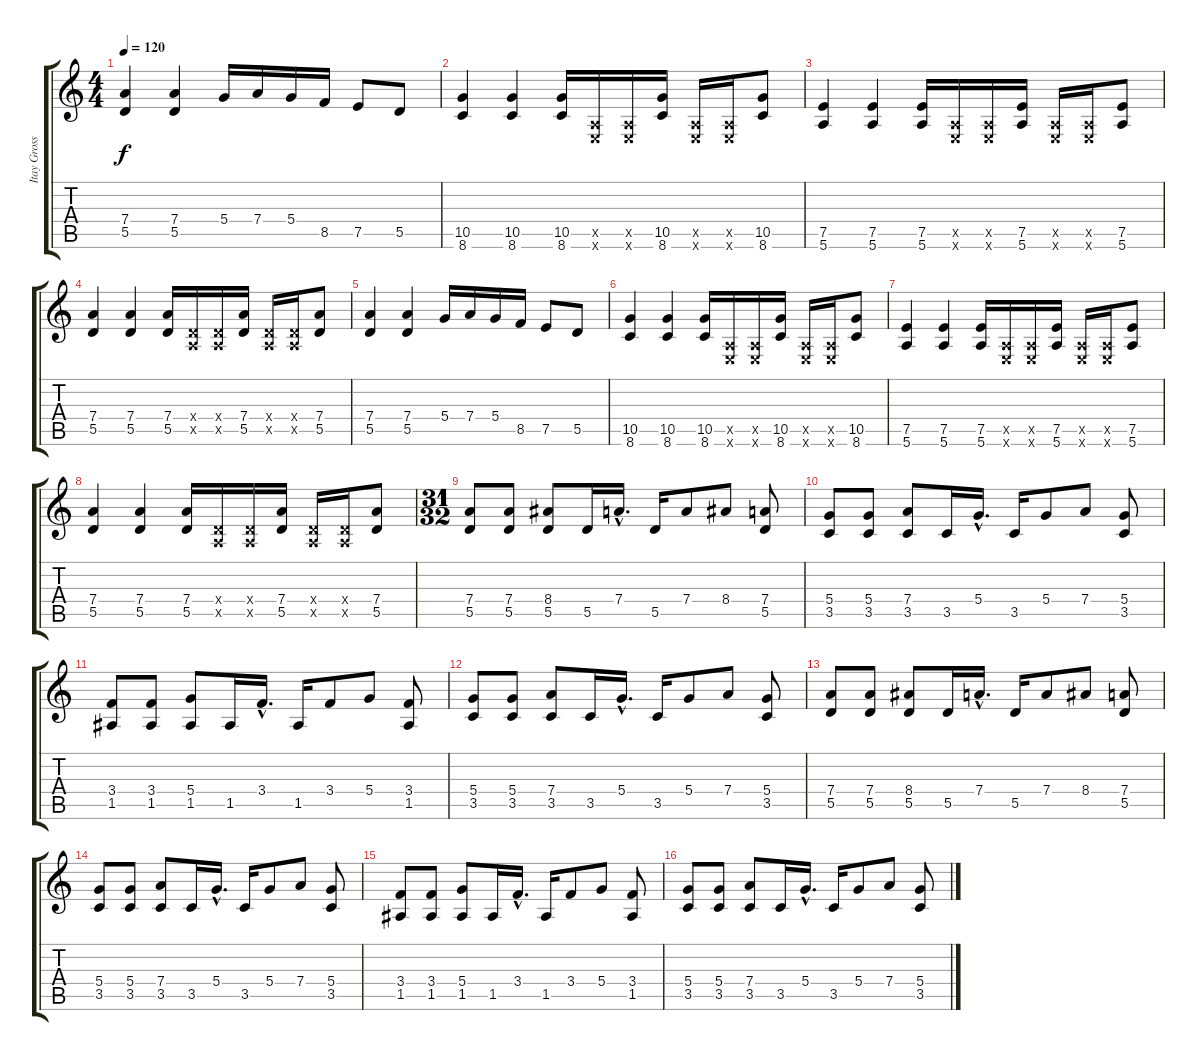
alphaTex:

\track ("Itay Gross" "Itay Gross") {instrument overdrivenguitar}
\staff {score tabs}
\tuning (E4 B3 G3 D3 A2 E2) {hide}
\ts (4 4)
\tempo 120
\clef g2
\ks c
(7.4 5.5).4{dy f} (7.4 5.5).4 5.4.16 7.4.16 5.4.16 8.5.16 7.5.8 5.5.8 |
(10.5 8.6).4 (10.5 8.6).4 (10.5 8.6).16 (0.5{x} 0.6{x}).16 (0.5{x} 0.6{x}).16 (10.5 8.6).16 (0.5{x} 0.6{x}).16 (0.5{x} 0.6{x}).16 (10.5 8.6).8 |
(7.5 5.6).4 (7.5 5.6).4 (7.5 5.6).16 (0.5{x} 0.6{x}).16 (0.5{x} 0.6{x}).16 (7.5 5.6).16 (0.5{x} 0.6{x}).16 (0.5{x} 0.6{x}).16 (7.5 5.6).8 |
(7.4 5.5).4 (7.4 5.5).4 (7.4 5.5).16 (0.4{x} 0.5{x}).16 (0.4{x} 0.5{x}).16 (7.4 5.5).16 (0.4{x} 0.5{x}).16 (0.4{x} 0.5{x}).16 (7.4 5.5).8 |
(7.4 5.5).4 (7.4 5.5).4 5.4.16 7.4.16 5.4.16 8.5.16 7.5.8 5.5.8 |
(10.5 8.6).4 (10.5 8.6).4 (10.5 8.6).16 (0.5{x} 0.6{x}).16 (0.5{x} 0.6{x}).16 (10.5 8.6).16 (0.5{x} 0.6{x}).16 (0.5{x} 0.6{x}).16 (10.5 8.6).8 |
(7.5 5.6).4 (7.5 5.6).4 (7.5 5.6).16 (0.5{x} 0.6{x}).16 (0.5{x} 0.6{x}).16 (7.5 5.6).16 (0.5{x} 0.6{x}).16 (0.5{x} 0.6{x}).16 (7.5 5.6).8 |
(7.4 5.5).4 (7.4 5.5).4 (7.4 5.5).16 (0.4{x} 0.5{x}).16 (0.4{x} 0.5{x}).16 (7.4 5.5).16 (0.4{x} 0.5{x}).16 (0.4{x} 0.5{x}).16 (7.4 5.5).8 |
\ts (31 32)
(7.4 5.5).8 (7.4 5.5).8 (8.4 5.5).8 5.5.16 7.4{hac}.16{d} 5.5.16 7.4.8 8.4.8 (7.4 5.5).8 |
(5.4 3.5).8 (5.4 3.5).8 (7.4 3.5).8 3.5.16 5.4{hac}.16{d} 3.5.16 5.4.8 7.4.8 (5.4 3.5).8 |
(3.4 1.5).8 (3.4 1.5).8 (5.4 1.5).8 1.5.16 3.4{hac}.16{d} 1.5.16 3.4.8 5.4.8 (3.4 1.5).8 |
(5.4 3.5).8 (5.4 3.5).8 (7.4 3.5).8 3.5.16 5.4{hac}.16{d} 3.5.16 5.4.8 7.4.8 (5.4 3.5).8 |
(7.4 5.5).8 (7.4 5.5).8 (8.4 5.5).8 5.5.16 7.4{hac}.16{d} 5.5.16 7.4.8 8.4.8 (7.4 5.5).8 |
(5.4 3.5).8 (5.4 3.5).8 (7.4 3.5).8 3.5.16 5.4{hac}.16{d} 3.5.16 5.4.8 7.4.8 (5.4 3.5).8 |
(3.4 1.5).8 (3.4 1.5).8 (5.4 1.5).8 1.5.16 3.4{hac}.16{d} 1.5.16 3.4.8 5.4.8 (3.4 1.5).8 |
(5.4 3.5).8 (5.4 3.5).8 (7.4 3.5).8 3.5.16 5.4{hac}.16{d} 3.5.16 5.4.8 7.4.8 (5.4 3.5).8
